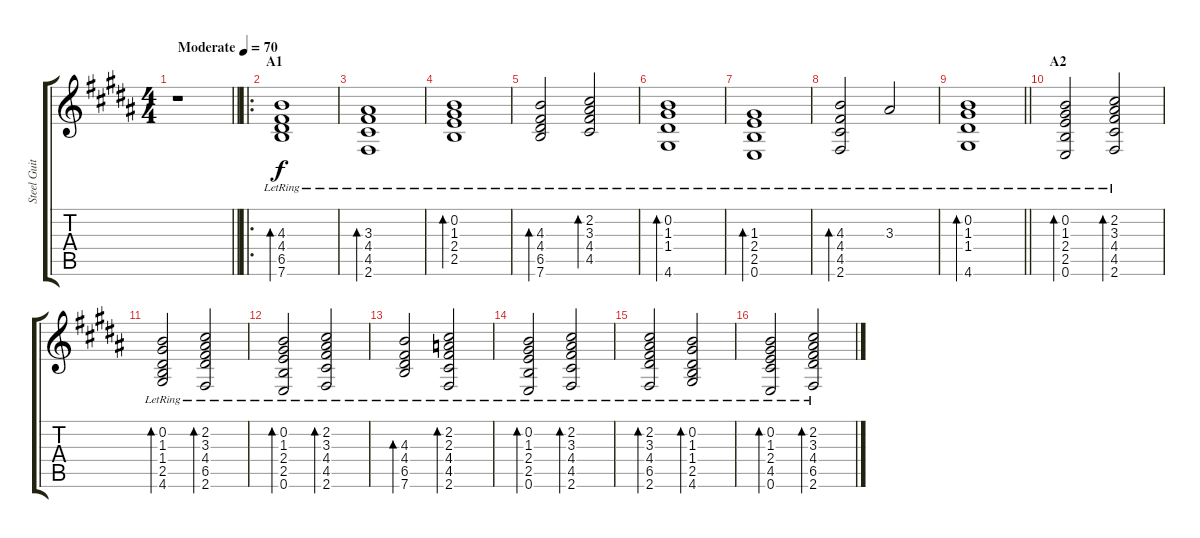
\track ("Steel Guitar (R)" "Steel Guit") {instrument acousticguitarsteel}
\staff {score tabs}
\tuning (E4 B3 G3 D3 A2 E2) {hide}
\ts (4 4)
\section ("" "")
\tempo (70 "Moderate")
\clef g2
\barLineRight lightlight
\ks b
r.1{dy f instrument acousticguitarsteel} |
\ro
\section ("" "A1")
(4.3{lr} 4.4{lr} 6.5{lr} 7.6{lr}).1{bd 120} |
(3.3{lr} 4.4{lr} 4.5{lr} 2.6{lr}).1{bd 120} |
(0.2{lr} 1.3{lr} 2.4{lr} 2.5{lr}).1{bd 120} |
(4.3{lr} 4.4{lr} 6.5{lr} 7.6{lr}).2{bd 120} (2.2{lr} 3.3{lr} 4.4{lr} 4.5{lr}).2{bd 120} |
(0.2{lr} 1.3{lr} 1.4{lr} 4.6{lr}).1{bd 120} |
(1.3{lr} 2.4{lr} 2.5{lr} 0.6{lr}).1{bd 120} |
(4.3{lr} 4.4{lr} 4.5{lr} 2.6{lr}).2{bd 120} 3.3{lr}.2 |
\barLineRight lightlight
(0.2{lr} 1.3{lr} 1.4{lr} 4.6{lr}).1{bd 120} |
\section ("" "A2")
(0.2{lr} 1.3{lr} 2.4{lr} 2.5{lr} 0.6{lr}).2{bd 120} (2.2{lr} 3.3{lr} 4.4{lr} 4.5{lr} 2.6{lr}).2{bd 120} |
(0.2{lr} 1.3{lr} 1.4{lr} 2.5{lr} 4.6{lr}).2{bd 120} (2.2{lr} 3.3{lr} 4.4{lr} 6.5{lr} 2.6{lr}).2{bd 120} |
(0.2{lr} 1.3{lr} 2.4{lr} 2.5{lr} 0.6{lr}).2{bd 120} (2.2{lr} 3.3{lr} 4.4{lr} 4.5{lr} 2.6{lr}).2{bd 120} |
(4.3{lr} 4.4{lr} 6.5{lr} 7.6{lr}).2{bd 120} (2.2{lr} 2.3{lr} 4.4{lr} 4.5{lr} 2.6{lr}).2{bd 120} |
(0.2{lr} 1.3{lr} 2.4{lr} 2.5{lr} 0.6{lr}).2{bd 120} (2.2{lr} 3.3{lr} 4.4{lr} 4.5{lr} 2.6{lr}).2{bd 120} |
(2.2{lr} 3.3{lr} 4.4{lr} 6.5{lr} 2.6{lr}).2{bd 120} (0.2{lr} 1.3{lr} 1.4{lr} 2.5{lr} 4.6{lr}).2{bd 120} |
(0.2{lr} 1.3{lr} 2.4{lr} 4.5{lr} 0.6{lr}).2{bd 120} (2.2{lr} 3.3{lr} 4.4{lr} 6.5{lr} 2.6{lr}).2{bd 120}
